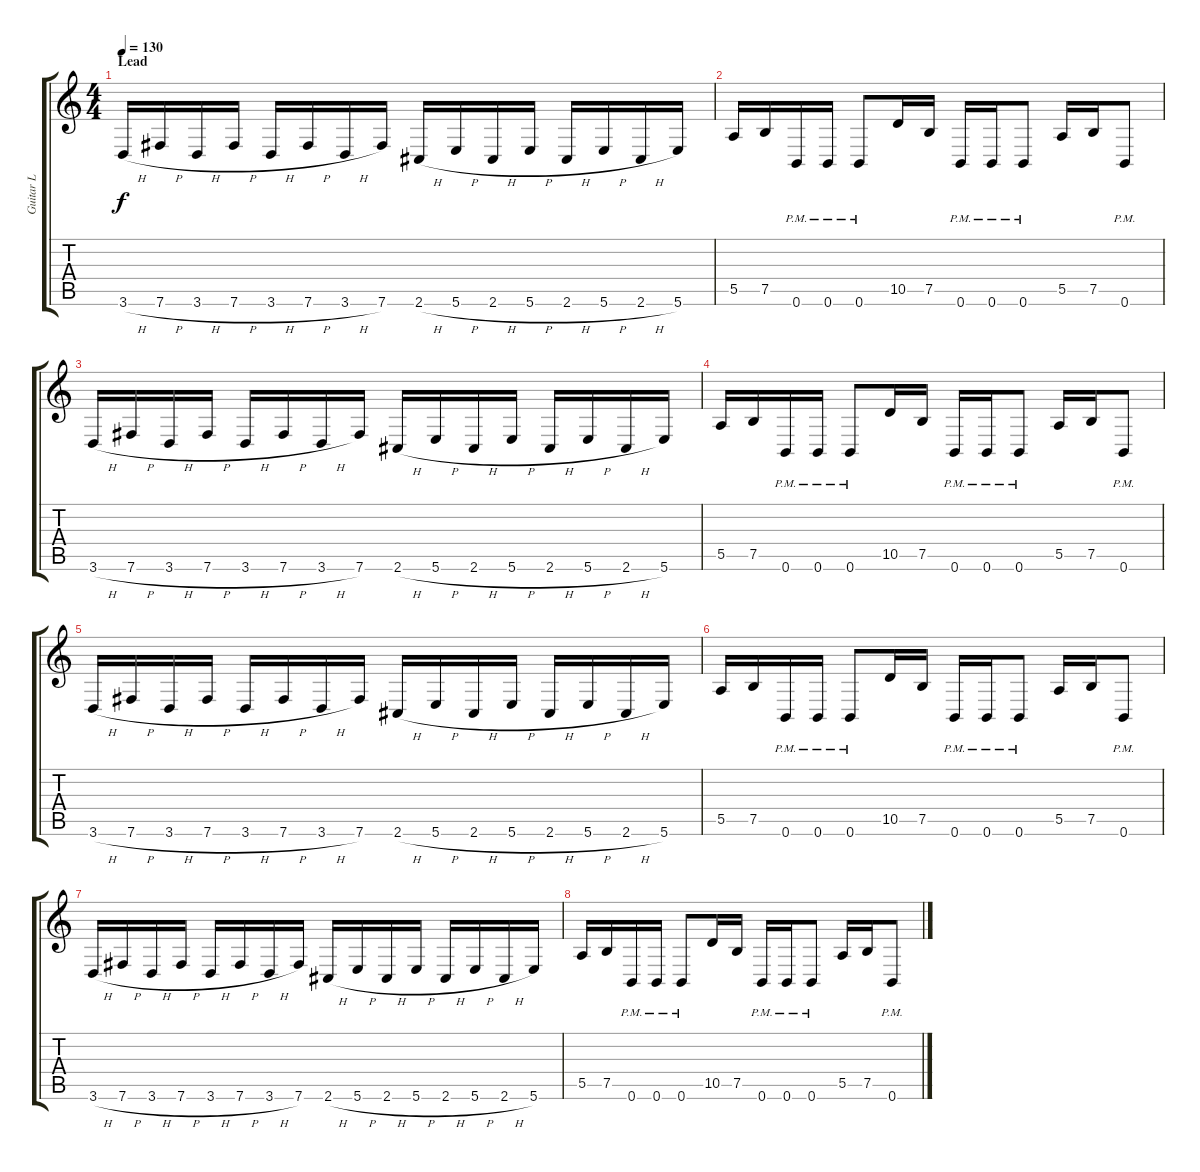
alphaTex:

\track ("Guitar L" "Guitar L") {instrument distortionguitar}
\staff {score tabs}
\tuning (B3 Gb3 D3 A2 E2 B1) {hide}
\ts (4 4)
\section ("" "Lead")
\tempo 130
\clef g2
\ks c
3.6{h}.16{dy f} 7.6{h}.16 3.6{h}.16 7.6{h}.16 3.6{h}.16 7.6{h}.16 3.6{h}.16 7.6.16 2.6{h}.16 5.6{h}.16 2.6{h}.16 5.6{h}.16 2.6{h}.16 5.6{h}.16 2.6{h}.16 5.6.16 |
5.5.16 7.5.16 0.6{pm}.16 0.6{pm}.16 0.6{pm}.8 10.5.16 7.5.16 0.6{pm}.16 0.6{pm}.16 0.6{pm}.8 5.5.16 7.5.16 0.6{pm}.8 |
3.6{h}.16 7.6{h}.16 3.6{h}.16 7.6{h}.16 3.6{h}.16 7.6{h}.16 3.6{h}.16 7.6.16 2.6{h}.16 5.6{h}.16 2.6{h}.16 5.6{h}.16 2.6{h}.16 5.6{h}.16 2.6{h}.16 5.6.16 |
5.5.16 7.5.16 0.6{pm}.16 0.6{pm}.16 0.6{pm}.8 10.5.16 7.5.16 0.6{pm}.16 0.6{pm}.16 0.6{pm}.8 5.5.16 7.5.16 0.6{pm}.8 |
3.6{h}.16 7.6{h}.16 3.6{h}.16 7.6{h}.16 3.6{h}.16 7.6{h}.16 3.6{h}.16 7.6.16 2.6{h}.16 5.6{h}.16 2.6{h}.16 5.6{h}.16 2.6{h}.16 5.6{h}.16 2.6{h}.16 5.6.16 |
5.5.16 7.5.16 0.6{pm}.16 0.6{pm}.16 0.6{pm}.8 10.5.16 7.5.16 0.6{pm}.16 0.6{pm}.16 0.6{pm}.8 5.5.16 7.5.16 0.6{pm}.8 |
3.6{h}.16 7.6{h}.16 3.6{h}.16 7.6{h}.16 3.6{h}.16 7.6{h}.16 3.6{h}.16 7.6.16 2.6{h}.16 5.6{h}.16 2.6{h}.16 5.6{h}.16 2.6{h}.16 5.6{h}.16 2.6{h}.16 5.6.16 |
5.5.16 7.5.16 0.6{pm}.16 0.6{pm}.16 0.6{pm}.8 10.5.16 7.5.16 0.6{pm}.16 0.6{pm}.16 0.6{pm}.8 5.5.16 7.5.16 0.6{pm}.8
